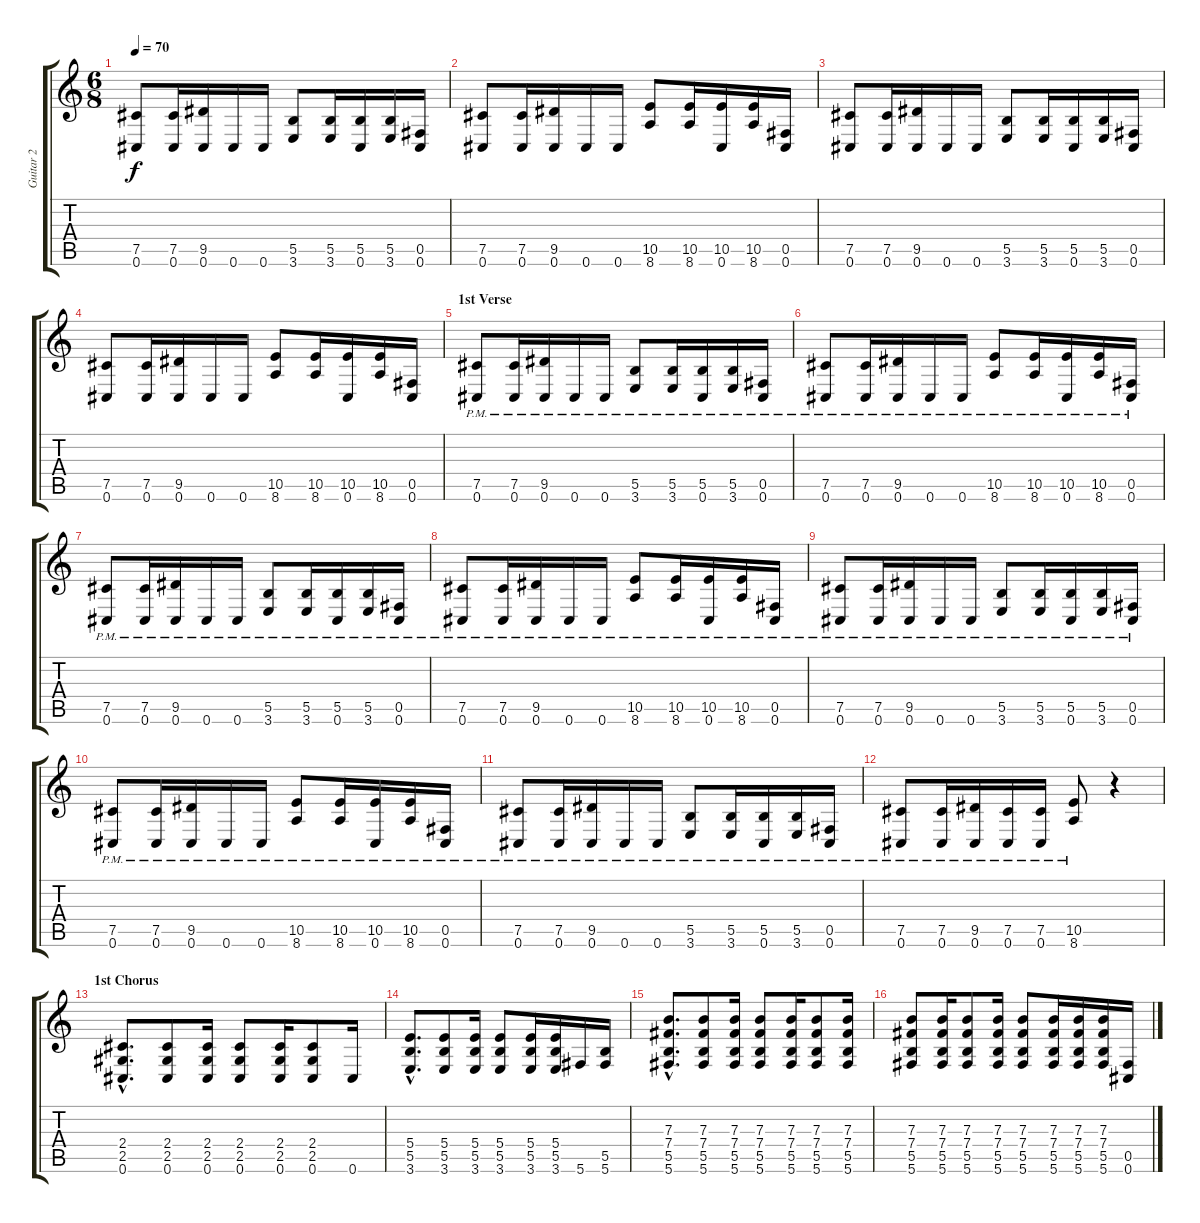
\track ("Guitar 2" "Guitar 2") {instrument distortionguitar}
\staff {score tabs}
\tuning (Db4 Ab3 E3 B2 Gb2 Db2) {hide}
\ts (6 8)
\tempo 70
\clef g2
\ks c
(7.5 0.6).8{dy f instrument distortionguitar} (7.5 0.6).16 (9.5 0.6).16 0.6.16 0.6.16 (5.5 3.6).8 (5.5 3.6).16 (5.5 0.6).16 (5.5 3.6).16 (0.5 0.6).16 |
(7.5 0.6).8 (7.5 0.6).16 (9.5 0.6).16 0.6.16 0.6.16 (10.5 8.6).8 (10.5 8.6).16 (10.5 0.6).16 (10.5 8.6).16 (0.5 0.6).16 |
(7.5 0.6).8 (7.5 0.6).16 (9.5 0.6).16 0.6.16 0.6.16 (5.5 3.6).8 (5.5 3.6).16 (5.5 0.6).16 (5.5 3.6).16 (0.5 0.6).16 |
(7.5 0.6).8 (7.5 0.6).16 (9.5 0.6).16 0.6.16 0.6.16 (10.5 8.6).8 (10.5 8.6).16 (10.5 0.6).16 (10.5 8.6).16 (0.5 0.6).16 |
\section ("" "1st Verse")
(7.5{pm} 0.6{pm}).8 (7.5{pm} 0.6{pm}).16 (9.5{pm} 0.6{pm}).16 0.6{pm}.16 0.6{pm}.16 (5.5{pm} 3.6{pm}).8 (5.5{pm} 3.6{pm}).16 (5.5{pm} 0.6{pm}).16 (5.5{pm} 3.6{pm}).16 (0.5{pm} 0.6{pm}).16 |
(7.5{pm} 0.6{pm}).8 (7.5{pm} 0.6{pm}).16 (9.5{pm} 0.6{pm}).16 0.6{pm}.16 0.6{pm}.16 (10.5{pm} 8.6{pm}).8 (10.5{pm} 8.6{pm}).16 (10.5{pm} 0.6{pm}).16 (10.5{pm} 8.6{pm}).16 (0.5{pm} 0.6{pm}).16 |
(7.5{pm} 0.6{pm}).8 (7.5{pm} 0.6{pm}).16 (9.5{pm} 0.6{pm}).16 0.6{pm}.16 0.6{pm}.16 (5.5{pm} 3.6{pm}).8 (5.5{pm} 3.6{pm}).16 (5.5{pm} 0.6{pm}).16 (5.5{pm} 3.6{pm}).16 (0.5{pm} 0.6{pm}).16 |
(7.5{pm} 0.6{pm}).8 (7.5{pm} 0.6{pm}).16 (9.5{pm} 0.6{pm}).16 0.6{pm}.16 0.6{pm}.16 (10.5{pm} 8.6{pm}).8 (10.5{pm} 8.6{pm}).16 (10.5{pm} 0.6{pm}).16 (10.5{pm} 8.6{pm}).16 (0.5{pm} 0.6{pm}).16 |
(7.5{pm} 0.6{pm}).8 (7.5{pm} 0.6{pm}).16 (9.5{pm} 0.6{pm}).16 0.6{pm}.16 0.6{pm}.16 (5.5{pm} 3.6{pm}).8 (5.5{pm} 3.6{pm}).16 (5.5{pm} 0.6{pm}).16 (5.5{pm} 3.6{pm}).16 (0.5{pm} 0.6{pm}).16 |
(7.5{pm} 0.6{pm}).8 (7.5{pm} 0.6{pm}).16 (9.5{pm} 0.6{pm}).16 0.6{pm}.16 0.6{pm}.16 (10.5{pm} 8.6{pm}).8 (10.5{pm} 8.6{pm}).16 (10.5{pm} 0.6{pm}).16 (10.5{pm} 8.6{pm}).16 (0.5{pm} 0.6{pm}).16 |
(7.5{pm} 0.6{pm}).8 (7.5{pm} 0.6{pm}).16 (9.5{pm} 0.6{pm}).16 0.6{pm}.16 0.6{pm}.16 (5.5{pm} 3.6{pm}).8 (5.5{pm} 3.6{pm}).16 (5.5{pm} 0.6{pm}).16 (5.5{pm} 3.6{pm}).16 (0.5{pm} 0.6{pm}).16 |
(7.5{pm} 0.6{pm}).8 (7.5{pm} 0.6{pm}).16 (9.5{pm} 0.6{pm}).16 (7.5{pm} 0.6{pm}).16 (7.5{pm} 0.6{pm}).16 (10.5{pm} 8.6{pm}).8 r.4 |
\section ("" "1st Chorus")
(2.4{hac} 2.5{hac} 0.6{hac}).8{d} (2.4 2.5 0.6).8 (2.4 2.5 0.6).16 (2.4 2.5 0.6).8 (2.4 2.5 0.6).16 (2.4 2.5 0.6).8 0.6.16 |
(5.4{hac} 5.5{hac} 3.6{hac}).8{d} (5.4 5.5 3.6).8 (5.4 5.5 3.6).16 (5.4 5.5 3.6).8 (5.4 5.5 3.6).16 (5.4 5.5 3.6).16 5.6.16 (5.5 5.6).16 |
(7.3{hac} 7.4{hac} 5.5{hac} 5.6{hac}).8{d} (7.3 7.4 5.5 5.6).8 (7.3 7.4 5.5 5.6).16 (7.3 7.4 5.5 5.6).8 (7.3 7.4 5.5 5.6).16 (7.3 7.4 5.5 5.6).8 (7.3 7.4 5.5 5.6).16 |
(7.3 7.4 5.5 5.6).8 (7.3 7.4 5.5 5.6).16 (7.3 7.4 5.5 5.6).8 (7.3 7.4 5.5 5.6).16 (7.3 7.4 5.5 5.6).8 (7.3 7.4 5.5 5.6).16 (7.3 7.4 5.5 5.6).16 (7.3 7.4 5.5 5.6).16 (0.5 0.6).16
